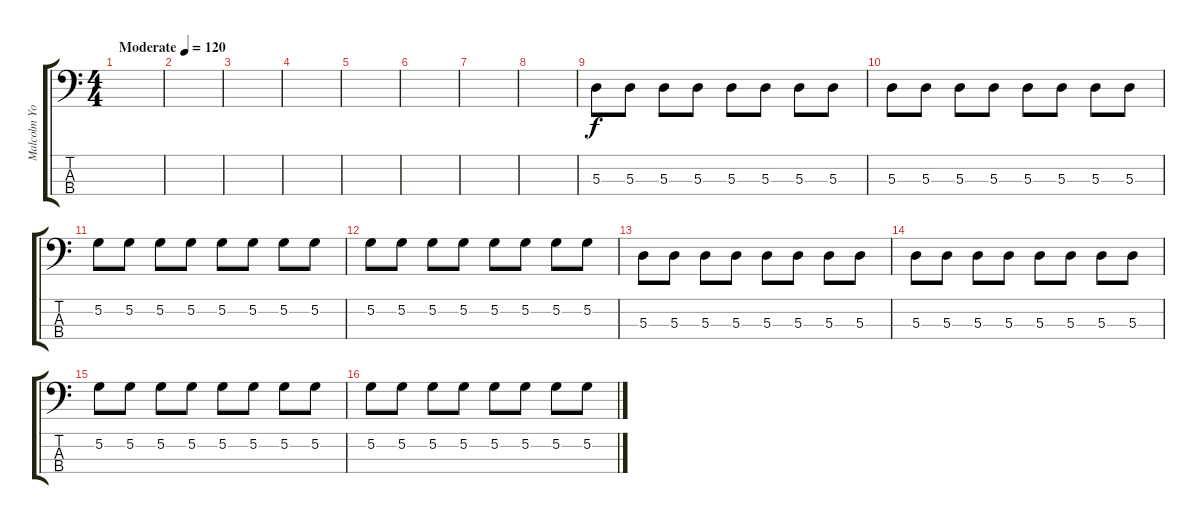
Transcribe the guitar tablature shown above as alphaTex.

\track ("Malcolm Young" "Malcolm Yo") {instrument electricbassfinger}
\staff {score tabs}
\tuning (G2 D2 A1 E1) {hide}
\ts (4 4)
\tempo (120 "Moderate")
\clef f4
\ks c
|
|
|
|
|
|
|
|
5.3.8 5.3.8 5.3.8 5.3.8 5.3.8 5.3.8 5.3.8 5.3.8 |
5.3.8 5.3.8 5.3.8 5.3.8 5.3.8 5.3.8 5.3.8 5.3.8 |
5.2.8 5.2.8 5.2.8 5.2.8 5.2.8 5.2.8 5.2.8 5.2.8 |
5.2.8 5.2.8 5.2.8 5.2.8 5.2.8 5.2.8 5.2.8 5.2.8 |
5.3.8 5.3.8 5.3.8 5.3.8 5.3.8 5.3.8 5.3.8 5.3.8 |
5.3.8 5.3.8 5.3.8 5.3.8 5.3.8 5.3.8 5.3.8 5.3.8 |
5.2.8 5.2.8 5.2.8 5.2.8 5.2.8 5.2.8 5.2.8 5.2.8 |
5.2.8 5.2.8 5.2.8 5.2.8 5.2.8 5.2.8 5.2.8 5.2.8
